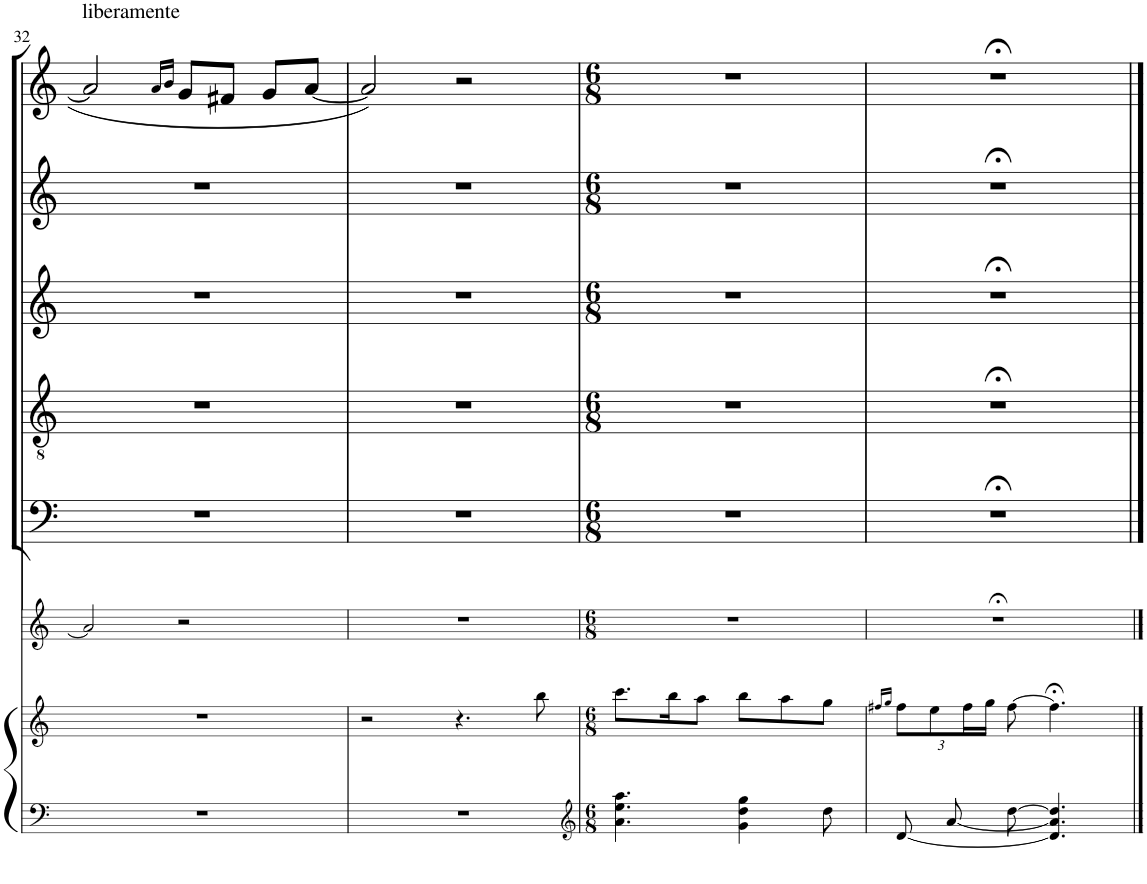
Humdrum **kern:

**kern	**kern	**kern	**kern	**kern	**kern	**kern	**kern
*part8	*part7	*part6	*part5	*part4	*part3	*part2	*part1
*staff8	*staff7	*staff6	*staff5	*staff4	*staff3	*staff2	*staff1
*I"Piano	*I"Pianoforte	*I"Violino	*I"Bassi	*I"Tenori	*I"Contralti II	*I"Contralti I	*I"Soprani
*I'Pno	*I'Pno	*I'Vln	*	*	*	*	*
!!LO:PB:g=z
*clefF4	*clefG2	*clefG2	*clefF4	*clefGv2	*clefG2	*clefG2	*clefG2
*	*	*	*	*	*	*	*Trd1c2
*k[]	*k[]	*k[]	*k[]	*k[]	*k[]	*k[]	*k[]
*M4/4	*M4/4	*M4/4	*M4/4	*M4/4	*M4/4	*M4/4	*M4/4
=32	=32	=32	=32	=32	=32	=32	=32
!	!	!	!	!	!	!	!LO:TX:a:t=liberamente
1r	1r	2a/]	1r	1r	1r	1r	2a/]
.	.	.	.	.	.	.	16qa/LL
.	.	.	.	.	.	.	16qb/JJ
.	.	2r	.	.	.	.	8g/L
.	.	.	.	.	.	.	8f#X/J
.	.	.	.	.	.	.	8g/L
.	.	.	.	.	.	.	[8a/J
=33	=33	=33	=33	=33	=33	=33	=33
1r	2r	1r	1r	1r	1r	1r	2a/]
.	4.r	.	.	.	.	.	2r
.	8bb\	.	.	.	.	.	.
=34	=34	=34	=34	=34	=34	=34	=34
*clefG2	*	*	*	*	*	*	*
*M6/8	*M6/8	*M6/8	*M6/8	*M6/8	*M6/8	*M6/8	*M6/8
4.a\ 4.ee\ 4.aa\	8.ccc\L	2.r	2.r	2.r	2.r	2.r	2.r
.	16bb\K	.	.	.	.	.	.
.	8aa\J	.	.	.	.	.	.
4g\ 4dd\ 4gg\	8bb\L	.	.	.	.	.	.
.	8aa\	.	.	.	.	.	.
8dd\	8gg\J	.	.	.	.	.	.
=35	=35	=35	=35	=35	=35	=35	=35
.	16qff#X/LL	.	.	.	.	.	.
.	16qgg/JJ	.	.	.	.	.	.
*	*Xbrackettup	*	*	*	*	*	*
[8d/L	12ff#\L	2.r;<	2.r;<	2.r;<	2.r;<	2.r;<	2.r;<
.	12ee\	.	.	.	.	.	.
[8a/	.	.	.	.	.	.	.
.	24ff#\L	.	.	.	.	.	.
.	24gg\JJ	.	.	.	.	.	.
[8dd/J	[8ff#\	.	.	.	.	.	.
4.d/] 4.a/] 4.dd/]	4.ff#;<\]	.	.	.	.	.	.
==	==	==	==	==	==	==	==
*-	*-	*-	*-	*-	*-	*-	*-
